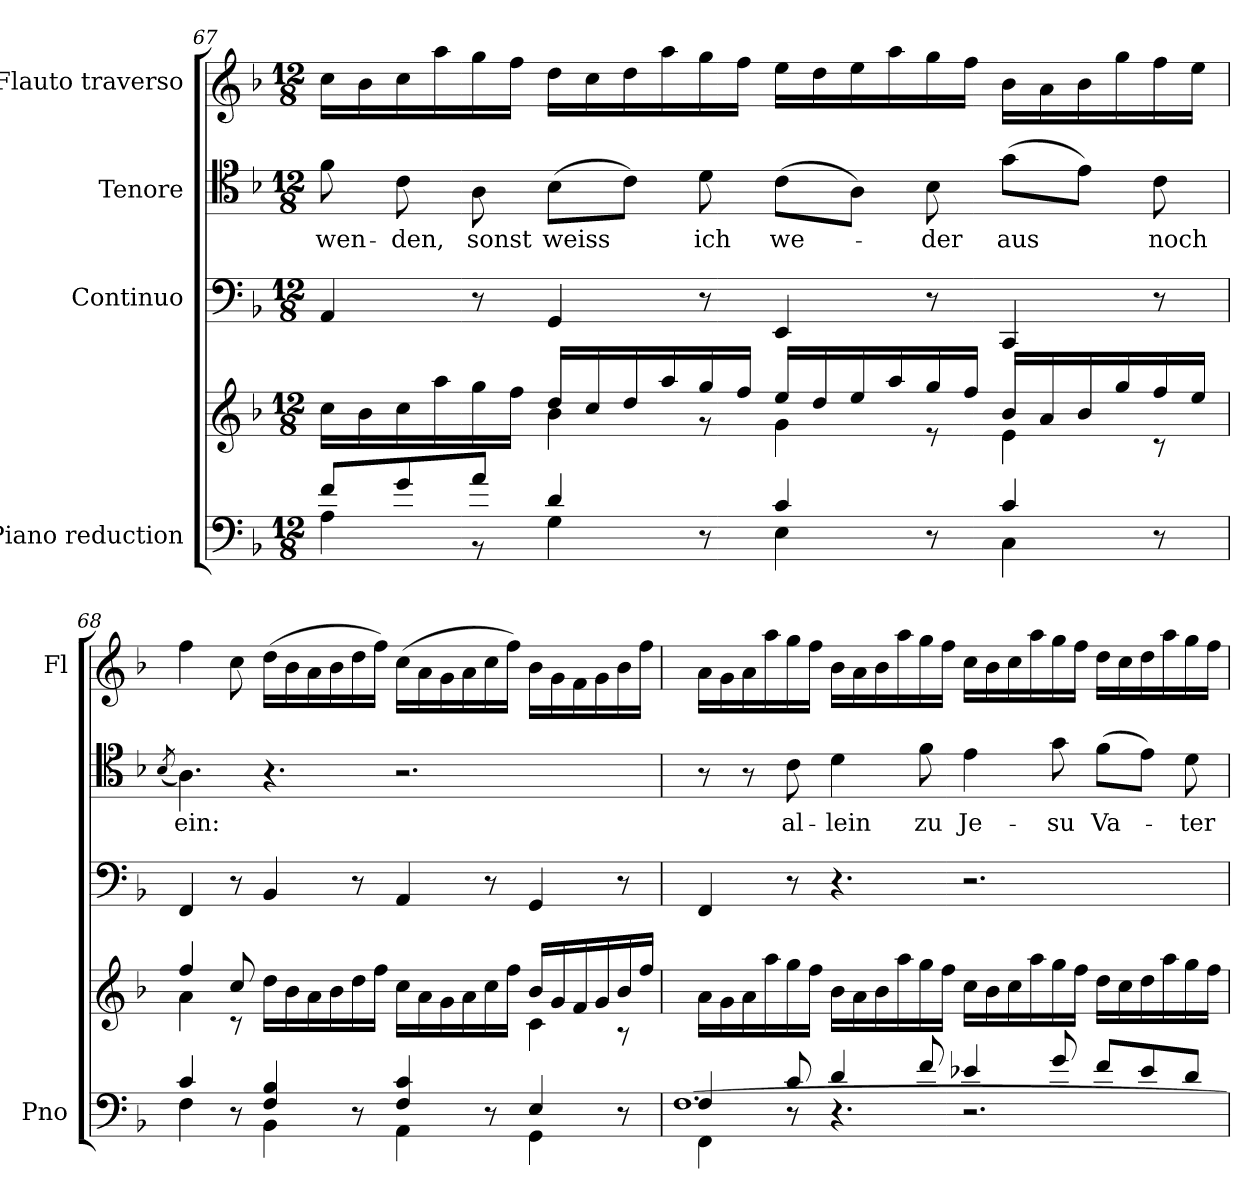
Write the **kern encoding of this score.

**kern	**kern	**kern	**kern	**text	**kern
*part4	*part4	*part3	*part2	*part2	*part1
*staff5	*staff4	*staff3	*staff2	*staff2	*staff1
*I"Piano reduction	*	*I"Continuo	*I"Tenore	*	*I"Flauto traverso
*I'Pno	*	*	*	*	*I'Fl
!!LO:PB:g=z
*clefF4	*clefG2	*clefF4	*clefC4	*	*clefG2
*k[b-]	*k[b-]	*k[b-]	*k[b-]	*	*k[b-]
*M12/8	*M12/8	*M12/8	*M12/8	*	*M12/8
=67	=67	=67	=67	=67	=67
*^	*^	*	*	*	*
!	!	!	!	!	!	!LO:LY:b	!
8f/L	4A\	16cc\LL	4.ryy	4AA/	8f\	wen-	16cc\LL
.	.	16b-\	.	.	.	.	16b-\
!	!	!	!	!	!	!LO:LY:b	!
8g/	.	16cc\	.	.	8c\	-den,	16cc\
.	.	16aa\	.	.	.	.	16aa\
!	!	!	!	!	!	!LO:LY:b	!
8a/J	8r	16gg\	.	8r	8A\	sonst	16gg\
.	.	16ff\JJ	.	.	.	.	16ff\JJ
!	!	!	!	!	!	!LO:LY:b	!
4d/	4G\	16dd/LL	4b-\	4GG/	(8B-\L	weiss	16dd\LL
.	.	16cc/	.	.	.	.	16cc\
.	.	16dd/	.	.	8c\J)	.	16dd\
.	.	16aa/	.	.	.	.	16aa\
!	!	!	!	!	!	!LO:LY:b	!
8r	8ryy	16gg/	8r	8r	8d\	ich	16gg\
.	.	16ff/JJ	.	.	.	.	16ff\JJ
!	!	!	!	!	!	!LO:LY:b	!
4c/	4E\	16ee/LL	4g\	4EE/	(8c\L	we-	16ee\LL
.	.	16dd/	.	.	.	.	16dd\
.	.	16ee/	.	.	8A\J)	.	16ee\
.	.	16aa/	.	.	.	.	16aa\
!	!	!	!	!	!	!LO:LY:b	!
8r	8ryy	16gg/	8r	8r	8B-\	-der	16gg\
.	.	16ff/JJ	.	.	.	.	16ff\JJ
!	!	!	!	!	!	!LO:LY:b	!
4c/	4C\	16b-/LL	4e\	4CC/	(8g\L	aus	16b-\LL
.	.	16a/	.	.	.	.	16a\
.	.	16b-/	.	.	8e\J)	.	16b-\
.	.	16gg/	.	.	.	.	16gg\
!	!	!	!	!	!	!LO:LY:b	!
8r	8ryy	16ff/	8r	8r	8c\	noch	16ff\
.	.	16ee/JJ	.	.	.	.	16ee\JJ
=68	=68	=68	=68	=68	=68	=68	=68
.	.	.	.	.	(8qB-/	.	.
!	!	!	!	!	!	!LO:LY:b	!
4c/	4F\	4ff/	4a\	4FF/	4.A\)	ein:	4ff\
8r	8ryy	8cc/	8r	8r	.	.	8cc\
4F/ 4B-/	4BB-\	16dd\LL	4.ryy	4BB-/	4.r	.	(16dd\LL
.	.	16b-\	.	.	.	.	16b-\
.	.	16a\	.	.	.	.	16a\
.	.	16b-\	.	.	.	.	16b-\
8r	8ryy	16dd\	.	8r	.	.	16dd\
.	.	16ff\JJ	.	.	.	.	16ff\JJ)
4F/ 4c/	4AA\	16cc\LL	4.ryy	4AA/	2.r	.	(16cc\LL
.	.	16a\	.	.	.	.	16a\
.	.	16g\	.	.	.	.	16g\
.	.	16a\	.	.	.	.	16a\
8r	8ryy	16cc\	.	8r	.	.	16cc\
.	.	16ff\JJ	.	.	.	.	16ff\JJ)
4E/	4GG\	16b-/LL	4c\	4GG/	.	.	16b-\LL
.	.	16g/	.	.	.	.	16g\
.	.	16f/	.	.	.	.	16f\
.	.	16g/	.	.	.	.	16g\
8r	8ryy	16b-/	8r	8r	.	.	16b-\
.	.	16ff/JJ	.	.	.	.	16ff\JJ
*	*	*v	*v	*	*	*	*
=69	=69	=69	=69	=69	=69	=69
*	*^	*	*	*	*	*
4F/	4FF\	[<1.F	16a\LL	4FF/	8r	.	16a\LL
.	.	.	16g\	.	.	.	16g\
.	.	.	16a\	.	8r	.	16a\
.	.	.	16aa\	.	.	.	16aa\
!	!	!	!	!	!	!LO:LY:b	!
8c/	8r	.	16gg\	8r	8c\	al-	16gg\
.	.	.	16ff\JJ	.	.	.	16ff\JJ
!	!	!	!	!	!	!LO:LY:b	!
4d/	4.r	.	16b-\LL	4.r	4d\	-lein	16b-\LL
.	.	.	16a\	.	.	.	16a\
.	.	.	16b-\	.	.	.	16b-\
.	.	.	16aa\	.	.	.	16aa\
!	!	!	!	!	!	!LO:LY:b	!
8f/	.	.	16gg\	.	8f\	zu	16gg\
.	.	.	16ff\JJ	.	.	.	16ff\JJ
!	!	!	!	!	!	!LO:LY:b	!
4e-i/	2.r	.	16cc\LL	2.r	4e\	Je-	16cc\LL
.	.	.	16b-\	.	.	.	16b-\
.	.	.	16cc\	.	.	.	16cc\
.	.	.	16aa\	.	.	.	16aa\
!	!	!	!	!	!	!LO:LY:b	!
8g/	.	.	16gg\	.	8g\	-su	16gg\
.	.	.	16ff\JJ	.	.	.	16ff\JJ
!	!	!	!	!	!	!LO:LY:b	!
8f/L	.	.	16dd\LL	.	(8f\L	Va-	16dd\LL
.	.	.	16cc\	.	.	.	16cc\
8e-/	.	.	16dd\	.	8e\J)	.	16dd\
.	.	.	16aa\	.	.	.	16aa\
!	!	!	!	!	!	!LO:LY:b	!
8d/J	.	.	16gg\	.	8d\	-ter-	16gg\
.	.	.	16ff\JJ	.	.	.	16ff\JJ
*v	*v	*v	*	*	*	*	*
=	=	=	=	=	=
*-	*-	*-	*-	*-	*-
